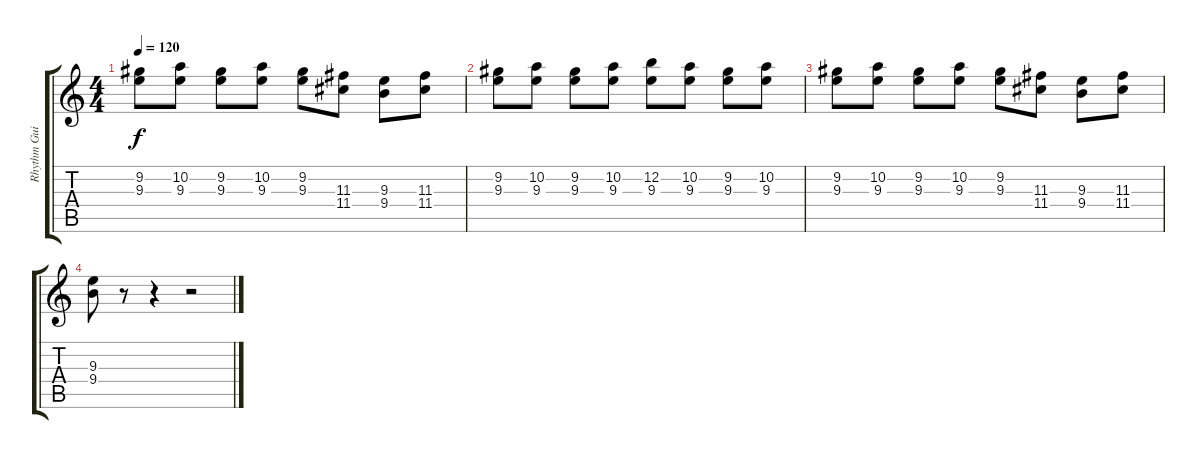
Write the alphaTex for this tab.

\track ("Rhythm Guitar  " "Rhythm Gui") {instrument overdrivenguitar}
\staff {score tabs}
\tuning (E4 B3 G3 D3 A2 E2) {hide}
\ts (4 4)
\tempo 120
\clef g2
\ks c
(9.2 9.3).8{dy f} (10.2 9.3).8 (9.2 9.3).8 (10.2 9.3).8 (9.2 9.3).8 (11.3 11.4).8 (9.3 9.4).8 (11.3 11.4).8 |
(9.2 9.3).8 (10.2 9.3).8 (9.2 9.3).8 (10.2 9.3).8 (12.2 9.3).8 (10.2 9.3).8 (9.2 9.3).8 (10.2 9.3).8 |
(9.2 9.3).8 (10.2 9.3).8 (9.2 9.3).8 (10.2 9.3).8 (9.2 9.3).8 (11.3 11.4).8 (9.3 9.4).8 (11.3 11.4).8 |
(9.3 9.4).8 r.8 r.4 r.2
